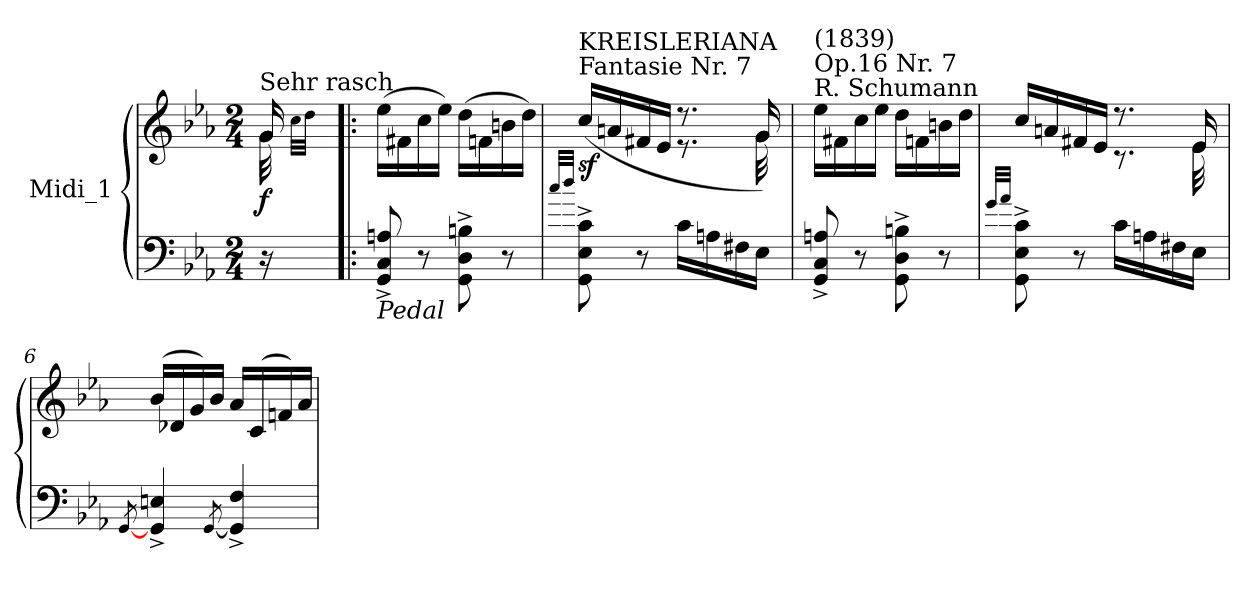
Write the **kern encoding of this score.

**kern	**kern	**dynam
*part1	*part1	*part1
*staff2	*staff1	*staff1/2
*I"Midi_1	*	*
*clefF4	*clefG2	*
*k[b-e-a-]	*k[b-e-a-]	*
*E-:	*E-:	*
*M2/4	*M2/4	*
=1	=1	=1
*	*^	*
!	!LO:TX:a:t=Sehr rasch	!	!
!	!	!	!LO:DY:b
16r	16g/	32g\	f
.	.	32qcc\LLL	.
.	.	32qdd\JJJ	.
.	.	32ryy	.
=2!|:	=2!|:	=2!|:	=2!|:
!LO:TX:b:i:t=Pedal	!	!	!
8GG/^ 8C/^ 8An/^	(>16ee-\LL	2ryy	.
.	16f#X\	.	.
8r	16cc\	.	.
.	16ee-\JJ)	.	.
8GG\^ 8D\^ 8Bn\^	(>16dd\LL	.	.
.	16fn\	.	.
8r	16bn\	.	.
.	16dd\JJ)	.	.
=3	=3	=3	=3
32qcc/LLL	.	.	.
32qdd/JJJ	.	.	.
!	!LO:TX:a:t=Fantasie Nr. 7	!	!
!	!LO:TX:a:t=KREISLERIANA	!	!
!	!	!	!LO:DY:b
8GG\^ 8E-\^ 8c\^	(16cc/LL	4ryy	sf
.	16an/	.	.
8r	16f#X/	.	.
.	16e-/JJ	.	.
16c\LL	8.r	8.r	.
16An\	.	.	.
16F#X\	.	.	.
16E-\JJ	16g/)	32g\	.
.	.	32ryy	.
=4	=4	=4	=4
!	!LO:TX:a:t=R. Schumann	!	!
!	!LO:TX:a:t=Op.16 Nr. 7	!	!
!	!LO:TX:a:t=(1839)	!	!
8GG/^ 8C/^ 8An/^	16ee-\LL	2ryy	.
.	16f#X\	.	.
8r	16cc\	.	.
.	16ee-\JJ	.	.
8GG\^ 8D\^ 8Bn\^	16dd\LL	.	.
.	16fn\	.	.
8r	16bn\	.	.
.	16dd\JJ	.	.
!!LO:LB:g=z	!!
=5	=5	=5	=5
32qg/LLL	.	.	.
32qa-/JJJ	.	.	.
8GG\^ 8E-\^ 8c\^	16cc/LL	4ryy	.
.	16an/	.	.
8r	16f#X/	.	.
.	16e-/JJ	.	.
16c\LL	8.r	8.r	.
16An\	.	.	.
16F#X\	.	.	.
16E-\JJ	16e-/	32e-\	.
.	.	32ryy	.
=6	=6	=6	=6
[8qGG/	.	.	.
4GG/^ 4Eni/^	(16b-/LL	2ryy	.
.	16d-X/	.	.
.	16g/)	.	.
.	16b-/JJ	.	.
[8qGG/	.	.	.
4GG/]^ 4F/^	16a-/LL	.	.
.	(16c/	.	.
.	16fni/)	.	.
.	16a-/JJ	.	.
*	*v	*v	*
=	=	=
*-	*-	*-
